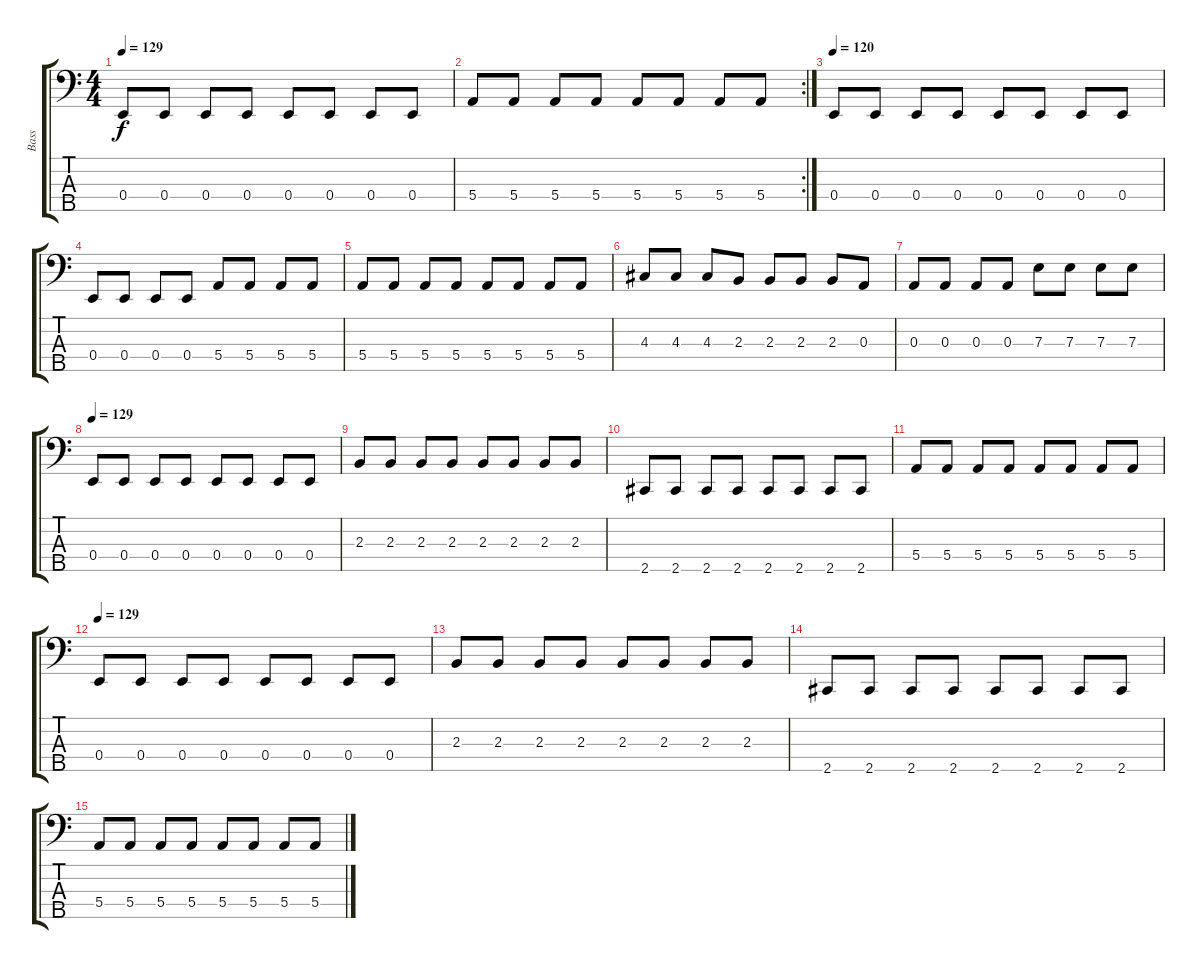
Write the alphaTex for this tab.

\track ("Bass" "Bass") {instrument electricbassfinger}
\staff {score tabs}
\tuning (G2 D2 A1 E1 B0) {hide}
\ts (4 4)
\tempo 129
\clef f4
\ks c
0.4.8{dy f} 0.4.8 0.4.8 0.4.8 0.4.8 0.4.8 0.4.8 0.4.8 |
\rc 2
5.4.8 5.4.8 5.4.8 5.4.8 5.4.8 5.4.8 5.4.8 5.4.8 |
\tempo 120
0.4.8 0.4.8 0.4.8 0.4.8 0.4.8 0.4.8 0.4.8 0.4.8 |
0.4.8 0.4.8 0.4.8 0.4.8 5.4.8 5.4.8 5.4.8 5.4.8 |
5.4.8 5.4.8 5.4.8 5.4.8 5.4.8 5.4.8 5.4.8 5.4.8 |
4.3.8 4.3.8 4.3.8 2.3.8 2.3.8 2.3.8 2.3.8 0.3.8 |
0.3.8 0.3.8 0.3.8 0.3.8 7.3.8 7.3.8 7.3.8 7.3.8 |
\tempo 129
0.4.8 0.4.8 0.4.8 0.4.8 0.4.8 0.4.8 0.4.8 0.4.8 |
2.3.8 2.3.8 2.3.8 2.3.8 2.3.8 2.3.8 2.3.8 2.3.8 |
2.5.8 2.5.8 2.5.8 2.5.8 2.5.8 2.5.8 2.5.8 2.5.8 |
5.4.8 5.4.8 5.4.8 5.4.8 5.4.8 5.4.8 5.4.8 5.4.8 |
\tempo 129
0.4.8 0.4.8 0.4.8 0.4.8 0.4.8 0.4.8 0.4.8 0.4.8 |
2.3.8 2.3.8 2.3.8 2.3.8 2.3.8 2.3.8 2.3.8 2.3.8 |
2.5.8 2.5.8 2.5.8 2.5.8 2.5.8 2.5.8 2.5.8 2.5.8 |
5.4.8 5.4.8 5.4.8 5.4.8 5.4.8 5.4.8 5.4.8 5.4.8
